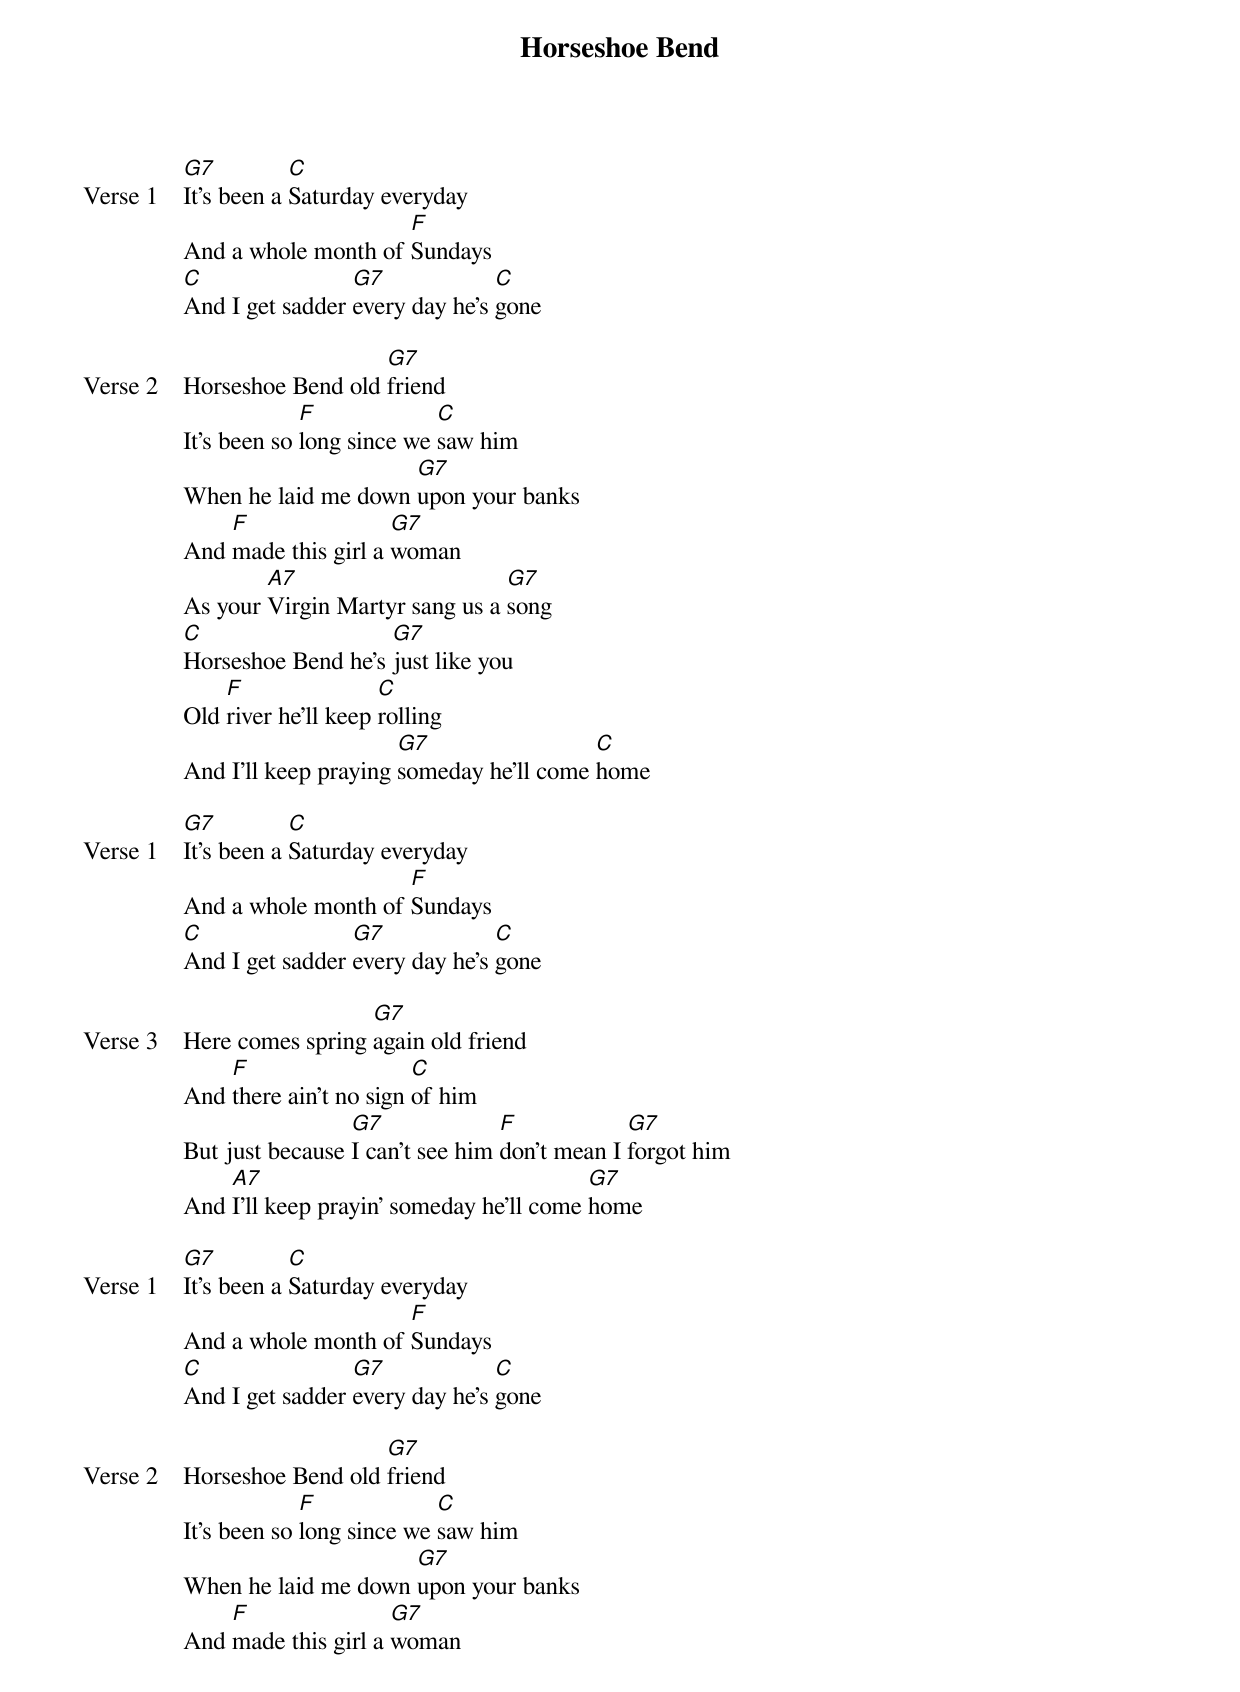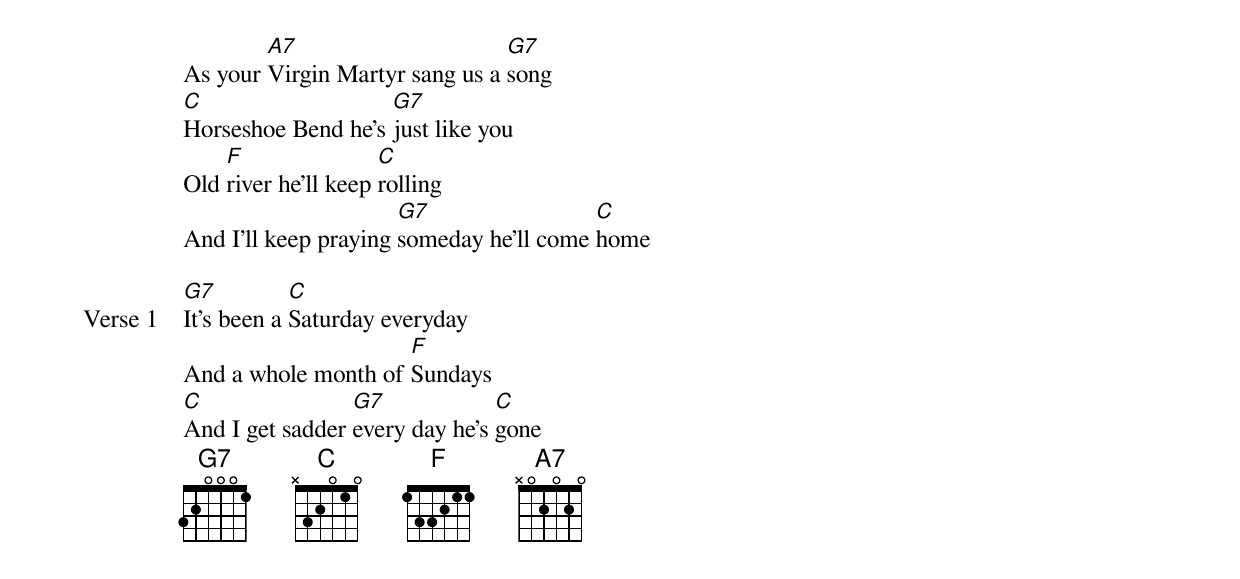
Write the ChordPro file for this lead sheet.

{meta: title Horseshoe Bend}
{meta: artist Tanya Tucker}
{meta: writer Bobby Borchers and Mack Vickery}

{start_of_verse: Verse 1}
[G7]It's been a [C]Saturday everyday
And a whole month of [F]Sundays
[C]And I get sadder [G7]every day he's [C]gone
{end_of_verse}

{start_of_verse: Verse 2}
Horseshoe Bend old [G7]friend
It's been so [F]long since we [C]saw him
When he laid me down [G7]upon your banks
And [F]made this girl a [G7]woman
As your [A7]Virgin Martyr sang us a [G7]song
[C]Horseshoe Bend he's [G7]just like you
Old [F]river he'll keep [C]rolling
And I'll keep praying [G7]someday he'll come [C]home
{end_of_verse}

{start_of_verse: Verse 1}
[G7]It's been a [C]Saturday everyday
And a whole month of [F]Sundays
[C]And I get sadder [G7]every day he's [C]gone
{end_of_verse}

{start_of_verse: Verse 3}
Here comes spring [G7]again old friend
And [F]there ain't no sign [C]of him
But just because [G7]I can't see him [F]don't mean I [G7]forgot him
And [A7]I'll keep prayin' someday he'll come [G7]home
{end_of_verse}

{start_of_verse: Verse 1}
[G7]It's been a [C]Saturday everyday
And a whole month of [F]Sundays
[C]And I get sadder [G7]every day he's [C]gone
{end_of_verse}

{start_of_verse: Verse 2}
Horseshoe Bend old [G7]friend
It's been so [F]long since we [C]saw him
When he laid me down [G7]upon your banks
And [F]made this girl a [G7]woman
As your [A7]Virgin Martyr sang us a [G7]song
[C]Horseshoe Bend he's [G7]just like you
Old [F]river he'll keep [C]rolling
And I'll keep praying [G7]someday he'll come [C]home
{end_of_verse}

{start_of_verse: Verse 1}
[G7]It's been a [C]Saturday everyday
And a whole month of [F]Sundays
[C]And I get sadder [G7]every day he's [C]gone
{end_of_verse}
